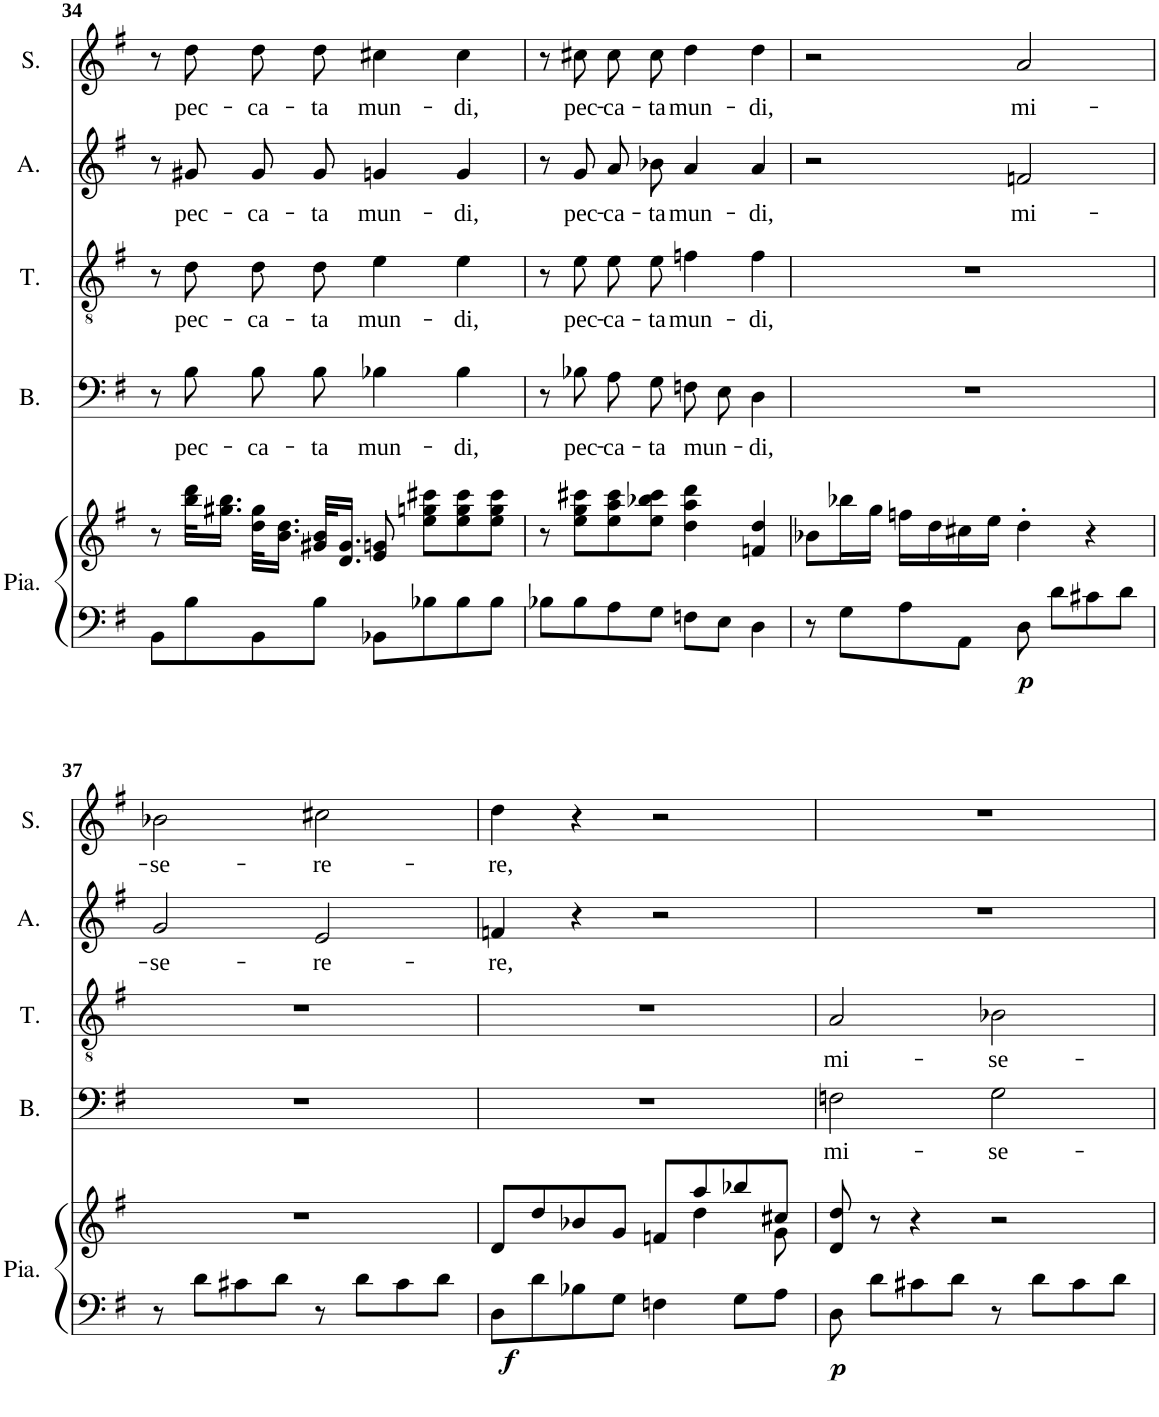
**kern	**kern	**dynam	**kern	**text	**kern	**text	**kern	**text	**kern	**text
*part5	*part5	*part5	*part4	*part4	*part3	*part3	*part2	*part2	*part1	*part1
*staff6	*staff5	*staff5/6	*staff4	*staff4	*staff3	*staff3	*staff2	*staff2	*staff1	*staff1
*I"Piano	*	*	*I"Basse	*	*I"Ténor	*	*I"Alto	*	*I"Soprano	*
*I'Pia.	*	*	*I'B.	*	*I'T.	*	*I'A.	*	*I'S.	*
!!LO:PB:g=z
*clefF4	*clefG2	*	*clefF4	*	*clefGv2	*	*clefG2	*	*clefG2	*
*k[f#]	*k[f#]	*	*k[f#]	*	*k[f#]	*	*k[f#]	*	*k[f#]	*
*M4/4	*M4/4	*	*M4/4	*	*M4/4	*	*M4/4	*	*M4/4	*
=34	=34	=34	=34	=34	=34	=34	=34	=34	=34	=34
8BB\L	8r	.	8r	.	8r	.	8r	.	8r	.
!	!	!	!	!LO:LY:b	!	!LO:LY:b	!	!LO:LY:b	!	!LO:LY:b
8B\	32bb\ 32ddd\KLL	.	8B\	pec-	8d\	pec-	8g#X/	pec-	8dd\	pec-
.	16.gg#X\ 16.bb\JJ	.	.	.	.	.	.	.	.	.
!	!	!	!	!LO:LY:b	!	!LO:LY:b	!	!LO:LY:b	!	!LO:LY:b
8BB\	32dd\ 32gg#\KLL	.	8B\L	-ca-	8d\L	-ca-	8g#/L	-ca-	8dd\L	-ca-
.	16.b\ 16.dd\JJ	.	.	.	.	.	.	.	.	.
!	!	!	!	!LO:LY:b	!	!LO:LY:b	!	!LO:LY:b	!	!LO:LY:b
8B\J	32g#X/ 32b/KLL	.	8B\J	-ta	8d\J	-ta	8g#/J	-ta	8dd\J	-ta
.	16.d/ 16.g#/JJ	.	.	.	.	.	.	.	.	.
!	!	!	!	!LO:LY:b	!	!LO:LY:b	!	!LO:LY:b	!	!LO:LY:b
8BB-X\L	8e/ 8gn/	.	4B-X\	mun-	4e\	mun-	4gn/	mun-	4cc#X\	mun-
8B-X\	8ee\ 8ggn\ 8ccc#X\L	.	.	.	.	.	.	.	.	.
!	!	!	!	!LO:LY:b	!	!LO:LY:b	!	!LO:LY:b	!	!LO:LY:b
8B-\	8ee\ 8gg\ 8ccc#\	.	4B-\	-di,	4e\	-di,	4g/	-di,	4cc#\	-di,
8B-\J	8ee\ 8gg\ 8ccc#\J	.	.	.	.	.	.	.	.	.
=35	=35	=35	=35	=35	=35	=35	=35	=35	=35	=35
8B-X\L	8r	.	8r	.	8r	.	8r	.	8r	.
!	!	!	!	!LO:LY:b	!	!LO:LY:b	!	!LO:LY:b	!	!LO:LY:b
8B-\	8ee\ 8gg\ 8ccc#X\L	.	8B-X\	pec-	8e\	pec-	8g/	pec-	8cc#X\	pec-
!	!	!	!	!LO:LY:b	!	!LO:LY:b	!	!LO:LY:b	!	!LO:LY:b
8A\	8ee\ 8aa\ 8ccc#\	.	8A\L	-ca-	8e\L	-ca-	8a/L	-ca-	8cc#\L	-ca-
!	!	!	!	!LO:LY:b	!	!LO:LY:b	!	!LO:LY:b	!	!LO:LY:b
8G\J	8ee\ 8bb-X\ 8ccc#\J	.	8G\J	-ta	8e\J	-ta	8b-X/J	-ta	8cc#\J	-ta
!	!	!	!	!LO:LY:b	!	!LO:LY:b	!	!LO:LY:b	!	!LO:LY:b
8Fn\L	4dd\ 4aa\ 4ddd\	.	8Fn\L	mun-	4fn\	mun-	4a/	mun-	4dd\	mun-
8E\J	.	.	8E\J	.	.	.	.	.	.	.
!	!	!	!	!LO:LY:b	!	!LO:LY:b	!	!LO:LY:b	!	!LO:LY:b
4D\	4fn/ 4dd/	.	4D\	-di,	4f\	-di,	4a/	-di,	4dd\	-di,
=36	=36	=36	=36	=36	=36	=36	=36	=36	=36	=36
8r	8b-X\L	.	1r	.	1r	.	2r	.	2r	.
8G\L	16bb-X\L	.	.	.	.	.	.	.	.	.
.	16gg\JJ	.	.	.	.	.	.	.	.	.
8A\	16ffn\LL	.	.	.	.	.	.	.	.	.
.	16dd\	.	.	.	.	.	.	.	.	.
8AA\J	16cc#X\	.	.	.	.	.	.	.	.	.
.	16ee\JJ	.	.	.	.	.	.	.	.	.
!	!	!LO:DY:b=2	!	!	!	!	!	!LO:LY:b	!	!LO:LY:b
8D\	4dd'\	p	.	.	.	.	2fn/	mi-	2a/	mi-
8d\L	.	.	.	.	.	.	.	.	.	.
8c#X\	4r	.	.	.	.	.	.	.	.	.
8d\J	.	.	.	.	.	.	.	.	.	.
!!LO:LB:g=z
=37	=37	=37	=37	=37	=37	=37	=37	=37	=37	=37
!	!	!	!	!	!	!	!	!LO:LY:b	!	!LO:LY:b
8r	1r	.	1r	.	1r	.	2g/	-se-	2b-X\	-se-
8d\L	.	.	.	.	.	.	.	.	.	.
8c#X\	.	.	.	.	.	.	.	.	.	.
8d\J	.	.	.	.	.	.	.	.	.	.
!	!	!	!	!	!	!	!	!LO:LY:b	!	!LO:LY:b
8r	.	.	.	.	.	.	2e/	-re-	2cc#X\	-re-
8d\L	.	.	.	.	.	.	.	.	.	.
8c#\	.	.	.	.	.	.	.	.	.	.
8d\J	.	.	.	.	.	.	.	.	.	.
=38	=38	=38	=38	=38	=38	=38	=38	=38	=38	=38
*	*^	*	*	*	*	*	*	*	*	*
!	!	!	!LO:DY:b=2	!	!	!	!	!	!LO:LY:b	!	!LO:LY:b
8D\L	8d/L	8ryy	f	1r	.	1r	.	4fn/	-re,	4dd\	-re,
*	*v	*v	*	*	*	*	*	*	*	*	*
8d\	8dd/	.	.	.	.	.	.	.	.	.
8B-X\	8b-X/	.	.	.	.	.	4r	.	4r	.
8G\J	8g/J	.	.	.	.	.	.	.	.	.
4Fn\	8fn/L	.	.	.	.	.	2r	.	2r	.
*	*^	*	*	*	*	*	*	*	*	*
.	8aa/	4dd\	.	.	.	.	.	.	.	.	.
8G\L	8bb-X/	.	.	.	.	.	.	.	.	.	.
8A\J	8cc#X/J	8g\	.	.	.	.	.	.	.	.	.
=39	=39	=39	=39	=39	=39	=39	=39	=39	=39	=39	=39
!	!	!	!LO:DY:b=2	!	!LO:LY:b	!	!LO:LY:b	!	!	!	!
*	*v	*v	*	*	*	*	*	*	*	*	*
8D\	8d/ 8dd/	p	2Fn\	mi-	2A/	mi-	1r	.	1r	.
8d\L	8r	.	.	.	.	.	.	.	.	.
8c#X\	4r	.	.	.	.	.	.	.	.	.
8d\J	.	.	.	.	.	.	.	.	.	.
!	!	!	!	!LO:LY:b	!	!LO:LY:b	!	!	!	!
8r	2r	.	2G\	-se-	2B-X\	-se-	.	.	.	.
8d\L	.	.	.	.	.	.	.	.	.	.
8c#\	.	.	.	.	.	.	.	.	.	.
8d\J	.	.	.	.	.	.	.	.	.	.
=	=	=	=	=	=	=	=	=	=	=
*-	*-	*-	*-	*-	*-	*-	*-	*-	*-	*-
